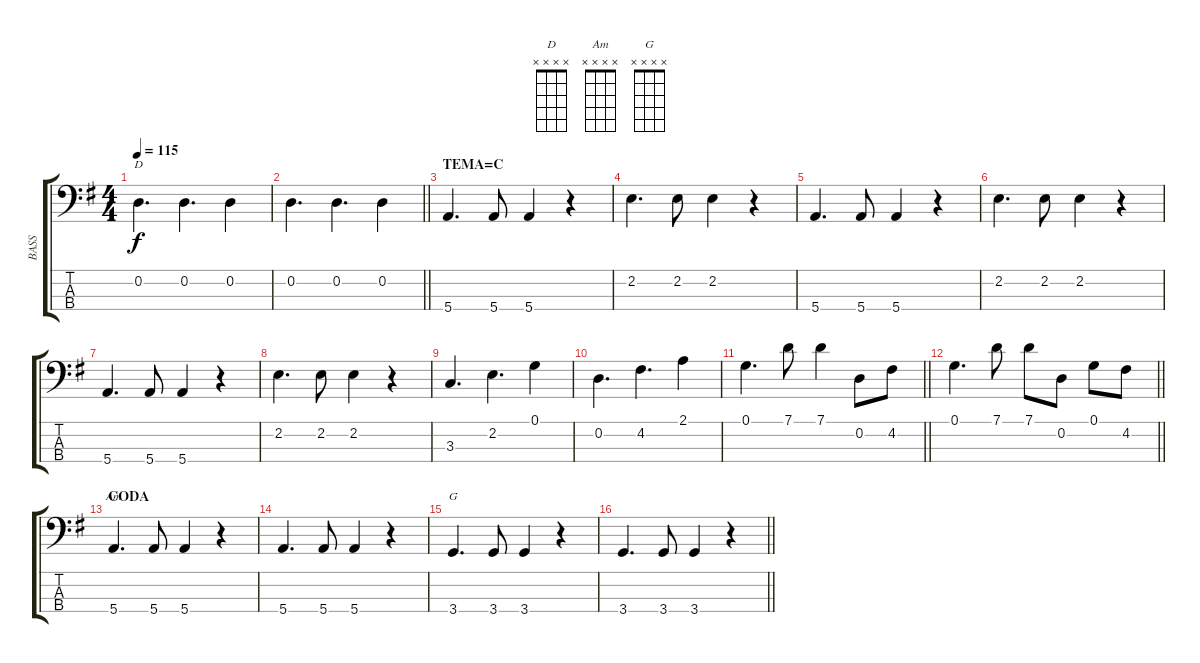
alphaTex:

\track ("BASS" "BASS") {instrument acousticbass}
\staff {score tabs}
\tuning (G2 D2 A1 E1) {hide}
\chord ("D" x x x x)
\chord ("Am" x x x x)
\chord ("G" x x x x)
\ts (4 4)
\tempo 115
\clef f4
\ks eminor
0.2.4{d ch "D" dy f} 0.2.4{d} 0.2.4 |
\barLineRight lightlight
0.2.4{d} 0.2.4{d} 0.2.4 |
\section ("" "TEMA=C")
5.4.4{d} 5.4.8 5.4.4 r.4 |
2.2.4{d} 2.2.8 2.2.4 r.4 |
5.4.4{d} 5.4.8 5.4.4 r.4 |
2.2.4{d} 2.2.8 2.2.4 r.4 |
5.4.4{d} 5.4.8 5.4.4 r.4 |
2.2.4{d} 2.2.8 2.2.4 r.4 |
3.3.4{d} 2.2.4{d} 0.1.4 |
0.2.4{d} 4.2.4{d} 2.1.4 |
\barLineRight lightlight
0.1.4{d} 7.1.8 7.1.4 0.2.8 4.2.8 |
\section ("" "")
\barLineRight lightlight
0.1.4{d} 7.1.8 7.1.8 0.2.8 0.1.8 4.2.8 |
\section ("" "CODA")
5.4.4{d ch "Am" volume 14 balance 8 instrument acousticbass} 5.4.8 5.4.4 r.4 |
5.4.4{d} 5.4.8 5.4.4 r.4 |
3.4.4{d ch "G"} 3.4.8 3.4.4 r.4 |
\barLineRight lightlight
3.4.4{d} 3.4.8 3.4.4 r.4
